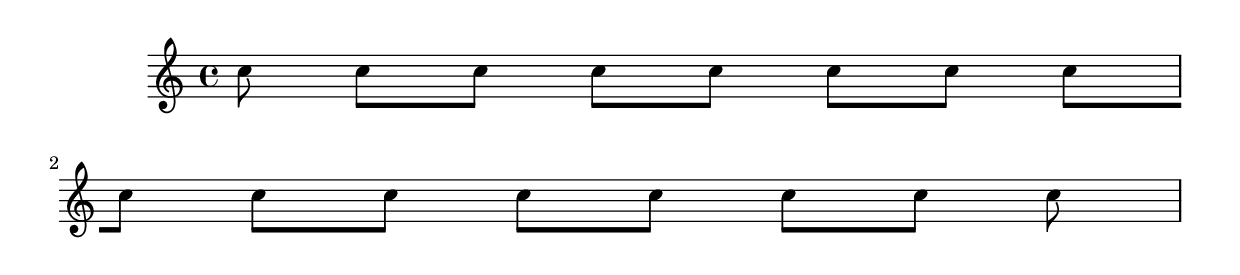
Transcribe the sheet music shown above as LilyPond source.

%% Do not edit this file; it is auto-generated from LSR http://lsr.dsi.unimi.it
%% This file is in the public domain.
\version "2.11.62"

\header {
  lsrtags = "rhythms"

  texidoces = "
Normalmente están prohibidos los saltos de línea si las barras
atraviesan las líneas divisorias.  Se puede cambiar este
comportamiento como se muestra aquí:

"
  doctitle = "Barras que atraviesan saltos de línea"

  texidoc = "
Line breaks are normally forbidden when beams cross bar lines. This
behavior can be changed as shown: 

"
  doctitle = "Beams across line breaks"
} % begin verbatim

\relative c'' {
  \override Beam #'breakable = ##t
  c8 c[ c] c[ c] c[ c] c[ \break  
  c8] c[ c] c[ c] c[ c] c
}

